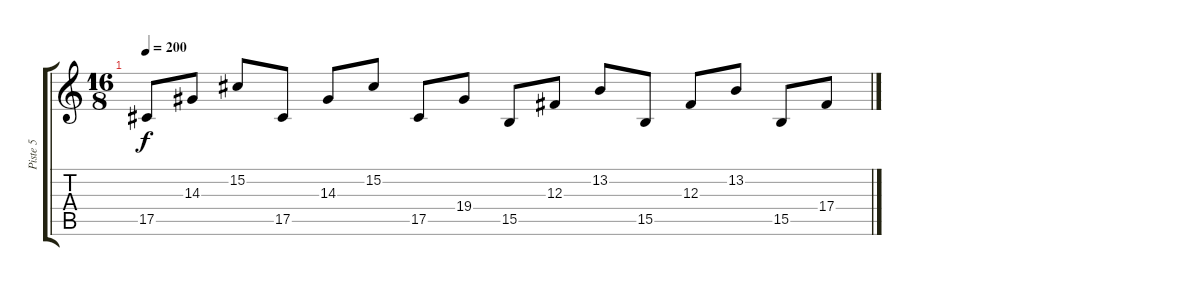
\track ("Piste 5" "Piste 5") {instrument harpsichord}
\staff {score tabs}
\tuning (Eb4 Bb3 Gb3 Db3 Ab2 Eb2) {hide}
\ts (16 8)
\tempo 200
\clef g2
\ks c
17.5.8{dy f} 14.3.8 15.2.8 17.5.8 14.3.8 15.2.8 17.5.8 19.4.8 15.5.8 12.3.8 13.2.8 15.5.8 12.3.8 13.2.8 15.5.8 17.4.8
